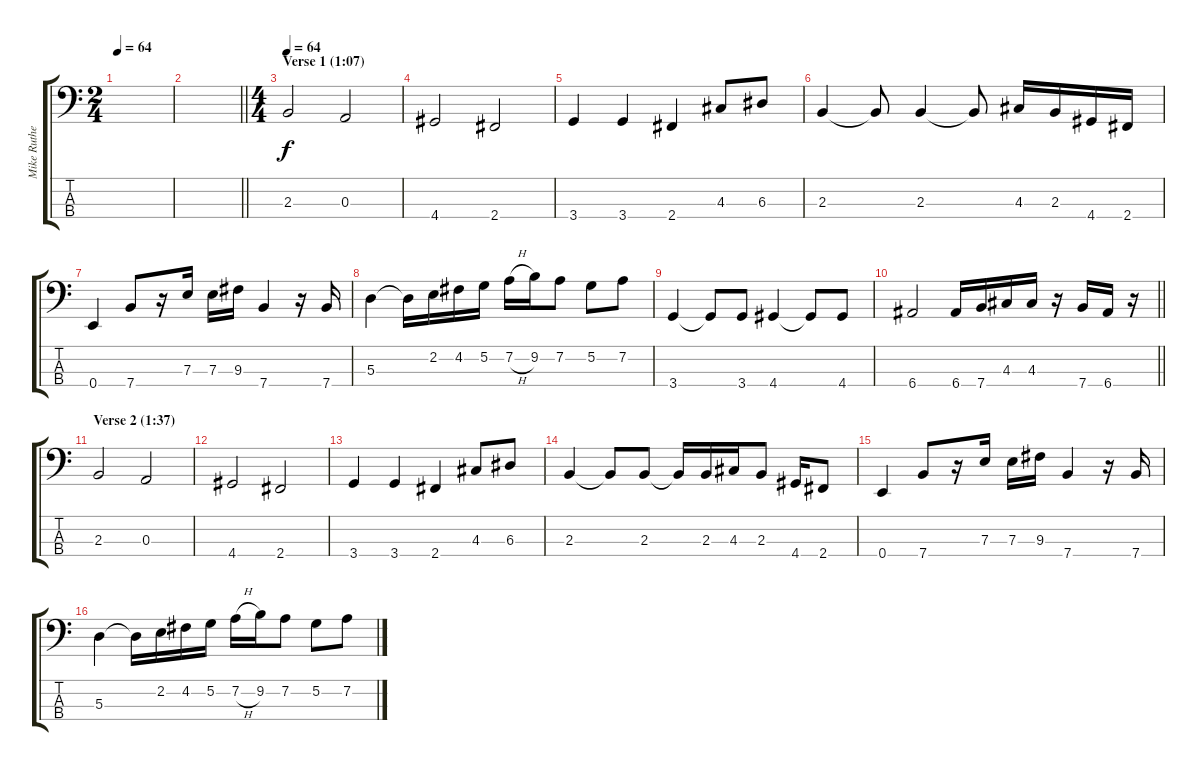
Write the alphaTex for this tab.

\track ("Mike Rutherford (bass)" "Mike Ruthe") {solo instrument electricbassfinger}
\staff {score tabs}
\tuning (G2 D2 A1 E1) {hide}
\ts (2 4)
\tempo 64
\clef f4
\ks c
|
\barLineRight lightlight
|
\ts (4 4)
\section ("" "Verse 1 (1:07)")
\tempo 64
2.3.2 0.3.2 |
4.4.2 2.4.2 |
3.4.4 3.4.4 2.4.4 4.3.8 6.3.8 |
2.3.4 2.3{t}.8 2.3.4 2.3{t}.8 4.3.16 2.3.16 4.4.16 2.4.16 |
0.4.4 7.4.8 r.16 7.3.16 7.3.16 9.3.16 7.4.4 r.16 7.4.16 |
5.3.4 5.3{t}.16 2.2.16 4.2.16 5.2.16 7.2{h}.16 9.2.16 7.2.8 5.2.8 7.2.8 |
3.4.4 3.4{t}.8 3.4.8 4.4.4 4.4{t}.8 4.4.8 |
\barLineRight lightlight
6.4.2 6.4.16 7.4.16 4.3.16 4.3.16 r.16 7.4.16 6.4.16 r.16 |
\section ("" "Verse 2 (1:37)")
2.3.2 0.3.2 |
4.4.2 2.4.2 |
3.4.4 3.4.4 2.4.4 4.3.8 6.3.8 |
2.3.4 2.3{t}.8 2.3.8 2.3{t}.16 2.3.16 4.3.16 2.3.8 4.4.16 2.4.8 |
0.4.4 7.4.8 r.16 7.3.16 7.3.16 9.3.16 7.4.4 r.16 7.4.16 |
5.3.4 5.3{t}.16 2.2.16 4.2.16 5.2.16 7.2{h}.16 9.2.16 7.2.8 5.2.8 7.2.8
